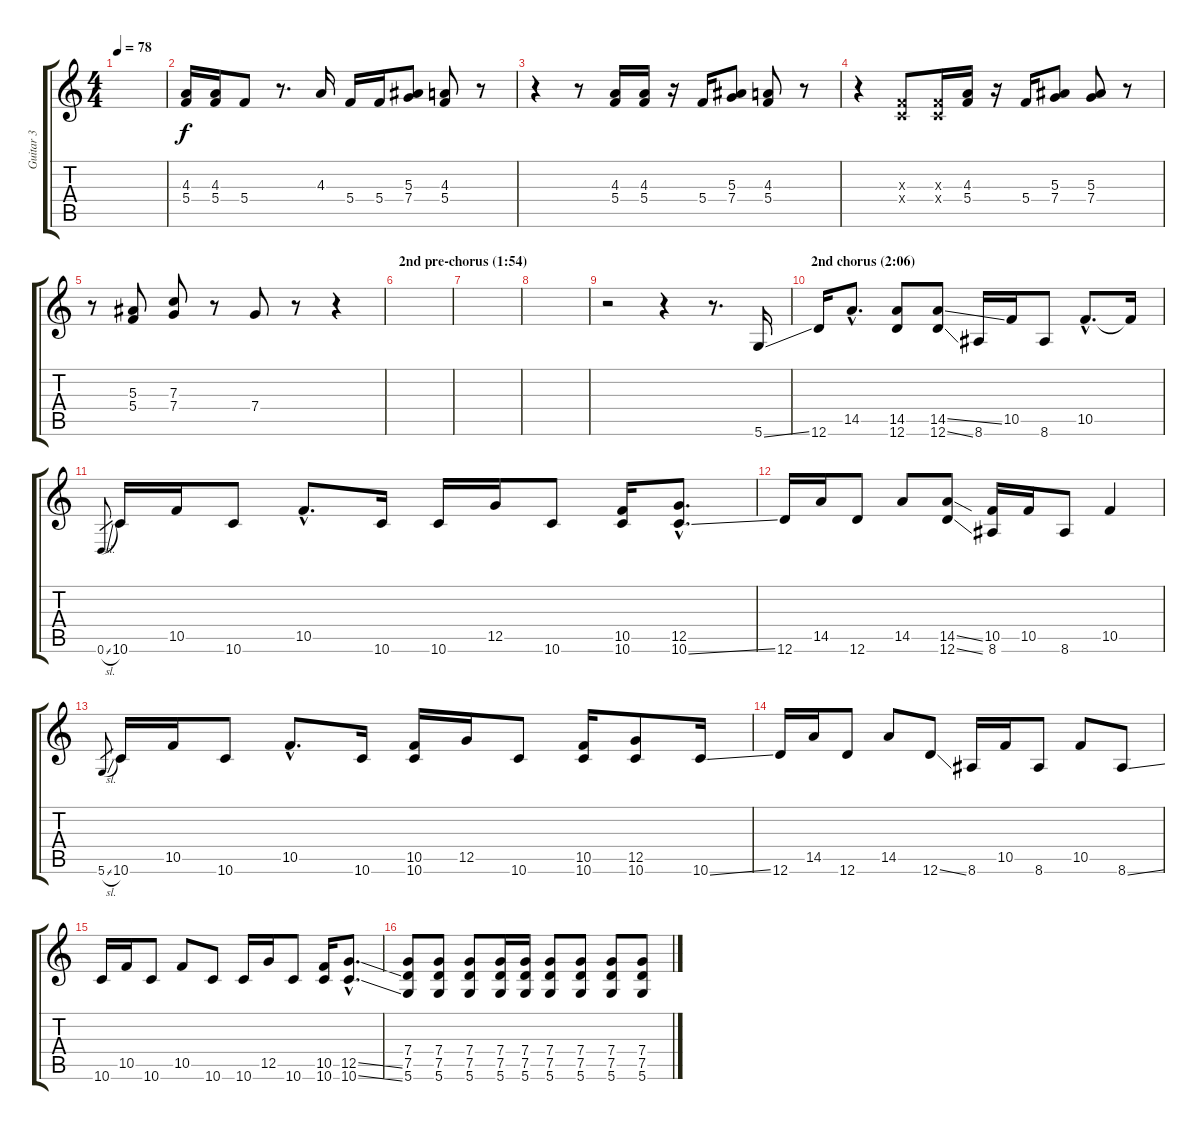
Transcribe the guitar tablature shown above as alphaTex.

\track ("Guitar 3" "Guitar 3") {instrument electricguitarclean}
\staff {score tabs}
\tuning (D4 A3 F3 C3 G2 D2) {hide}
\ts (4 4)
\tempo 78
\clef g2
\ks c
|
(4.3 5.4).16 (4.3 5.4).16 5.4.8 r.8{d} 4.3.16 5.4.16 5.4.16 (5.3 7.4).8 (4.3 5.4).8 r.8 |
r.4 r.8 (4.3 5.4).16 (4.3 5.4).16 r.16 5.4.16 (5.3 7.4).8 (4.3 5.4).8 r.8 |
r.4 (0.3{x} 0.4{x}).8 (0.3{x} 0.4{x}).16 (4.3 5.4).16 r.16 5.4.16 (5.3 7.4).8 (5.3 7.4).8 r.8 |
r.8 (5.3 5.4).8 (7.3 7.4).8 r.8 7.4.8 r.8 r.4 |
\section ("" "2nd pre-chorus (1:54)")
|
|
|
r.2 r.4 r.8{d} 5.6{ss}.16 |
\section ("" "2nd chorus (2:06)")
12.6.16 14.5{hac}.8{d} (14.5 12.6).8 (14.5{ss} 12.6{ss}).8 8.6.16 10.5.16 8.6.8 10.5{hac}.8{d} 10.5{t}.16 |
0.6{sl}.8{gr} 10.6.16 10.5.16 10.6.8 10.5{hac}.8{d} 10.6.16 10.6.16 12.5.16 10.6.8 (10.5 10.6).16 (12.5{hac} 10.6{ss hac}).8{d} |
12.6.16 14.5.16 12.6.8 14.5.8 (14.5{ss} 12.6{ss}).8 (10.5 8.6).16 10.5.16 8.6.8 10.5.4 |
5.6{sl}.8{gr} 10.6.16 10.5.16 10.6.8 10.5{hac}.8{d} 10.6.16 (10.5 10.6).16 12.5.16 10.6.8 (10.5 10.6).16 (12.5 10.6).8 10.6{ss}.16 |
12.6.16 14.5.16 12.6.8 14.5.8 12.6{ss}.8 8.6.16 10.5.16 8.6.8 10.5.8 8.6{ss}.8 |
10.6.16 10.5.16 10.6.8 10.5.8 10.6.8 10.6.16 12.5.16 10.6.8 (10.5 10.6).16 (12.5{ss hac} 10.6{ss hac}).8{d} |
(7.4 7.5 5.6).8 (7.4 7.5 5.6).8 (7.4 7.5 5.6).8 (7.4 7.5 5.6).16 (7.4 7.5 5.6).16 (7.4 7.5 5.6).8 (7.4 7.5 5.6).8 (7.4 7.5 5.6).8 (7.4{ss} 7.5{ss} 5.6{ss}).8
